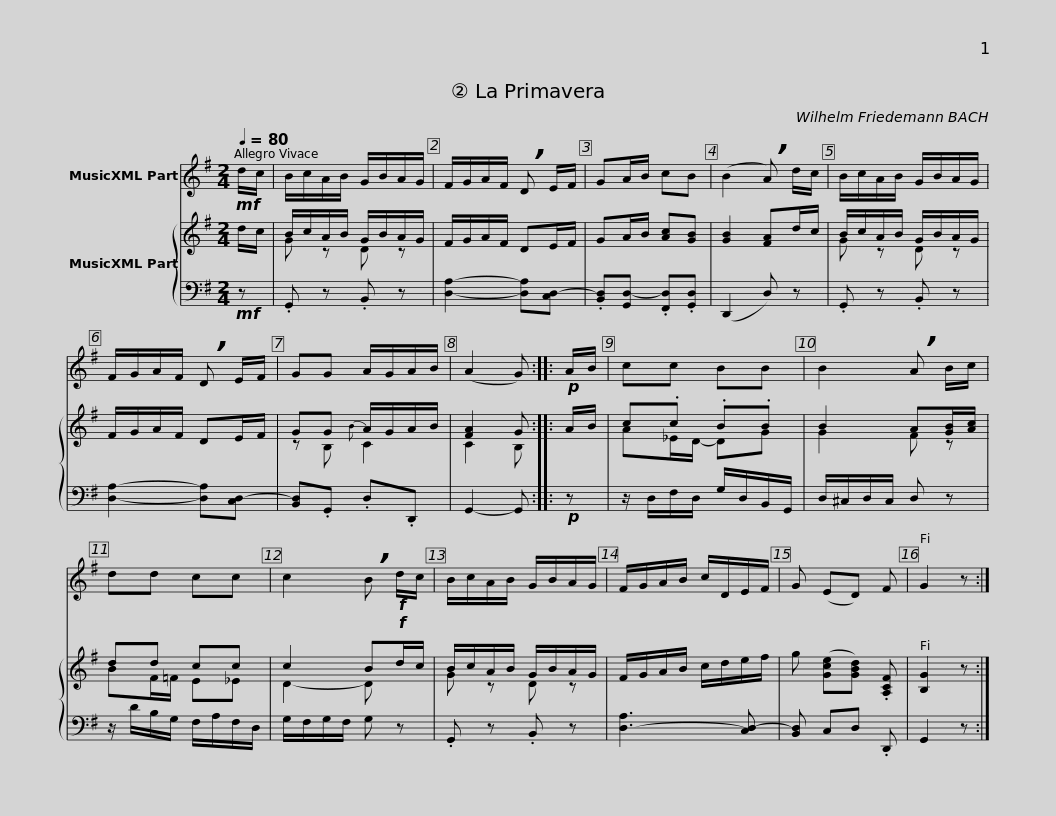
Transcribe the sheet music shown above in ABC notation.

X:1
%%score 1 { ( 2 4 ) | 3 }
L:1/8
Q:1/4=80
M:2/4
I:linebreak $
K:G
V:1 treble
V:2 treble
V:4 treble
V:3 bass
V:1
!mf! d/c/ | B/c/A/B/ G/B/A/G/ | F/G/A/F/ !breath!D E/F/ | GA/B/ cB | (B2 !breath!A) d/c/ |$ %5
 B/c/A/B/ G/B/A/G/ | F/G/A/F/ !breath!D E/F/ | GG A/G/A/B/ | (A2 G) ::$!p! A/B/ | %10
 cc BB | B2- !breath!A B/c/ | dd cc | c2- !breath!B!f! d/c/ |$ B/c/A/B/ G/B/A/G/ | %15
 F/G/A/B/ c/D/E/F/ | G (ED) F | G2 z :| %18
V:2
 d/c/ | B/c/A/B/ G/B/A/G/ | F/G/A/F/ DE/F/ | GA/B/ [Ac][GB] | [GB]2 [FA]d/c/ |$ %5
 B/c/A/B/ G/B/A/G/ | F/G/A/F/ DE/F/ | GG A/G/A/B/ | [FA]2 G ::$ A/B/ | %10
 c.c .B.B | B2- A[GB]/[Ac]/ | dd cc | c2- B!f!d/c/ |$ B/c/A/B/ G/B/A/G/ | %15
 F/G/A/B/ c/d/e/f/ | g ([Gce][GBd]) .[A,CF] | [B,G]2 z :| %18
V:3
!mf! z | .G,, z .B,, z | [D,A,]2- [D,A,][C,D,-] | .[B,,D,][G,,D,-] .[F,,D,].[G,,D,] | (D,,2 D,) z |$ %5
 .G,, z .B,, z | [D,A,]2- [D,A,][C,D,-] | [B,,D,].G,, .D,.D,, | G,,2- G,, ::$!p! z | %10
 z/ D,/F,/D,/ G,/D,/B,,/G,,/ | D,/^C,/D,/C,/ D, z | z/ D/B,/G,/ F,/A,/F,/D,/ | G,/F,/G,/F,/ G, z |$ .G,, z .B,, z | %15
 [D,-A,]3 [C,D,]- | [B,,D,] C,D, .D,, | G,,2 z :| %18
V:4
 x | G z D z | x4 | x4 | x4 |$ %5
 G z D z | x4 | z B,{B} C2 | C2 B, ::$ x | %10
 A_E/D/- DG | G2 F z | BF/=F/ E_E | D2- D x |$ G z D z | %15
 x4 | x4 | x3 :| %18
